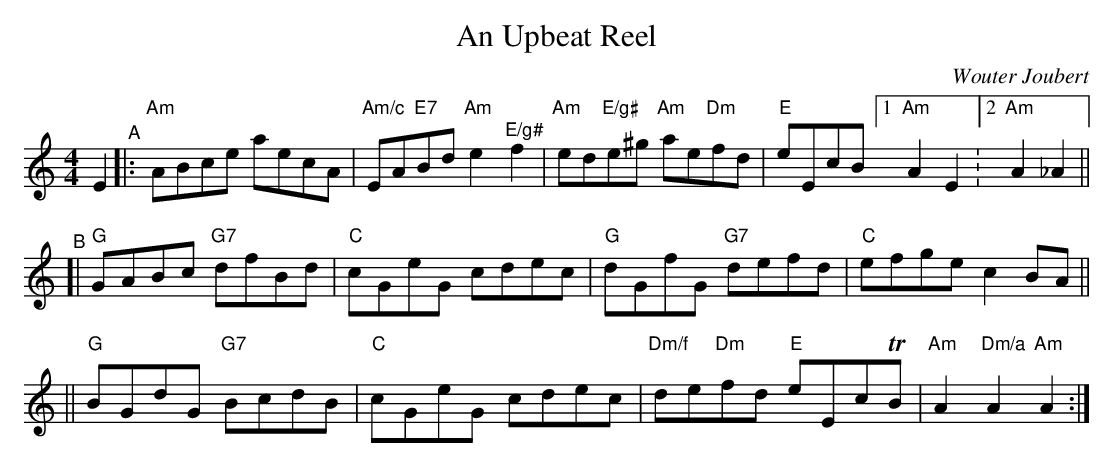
X:1
T: An Upbeat Reel
C: Wouter Joubert
M: 4/4
L: 1/8
K: Am
E2 "^A"\
|: "Am"ABce aecA | "Am/c"EA"E7"Bd "Am"e2"^E/g#"f2 |  "Am"ed"E/g#"e^g "Am"ae"Dm"fd | "E"eEcB [1 "Am"A2E2 :[2 "Am"A2_A2 ||
"^B"\
[| "G"GABc "G7"dfBd | "C"cGeG cdec | "G"dGfG "G7"defd | "C"efge c2BA ||
|| "G"BGdG "G7"BcdB | "C"cGeG cdec | "Dm/f"de"Dm"fd "E"eEcTB | "Am"A2"Dm/a"A2 "Am"A2 :|
